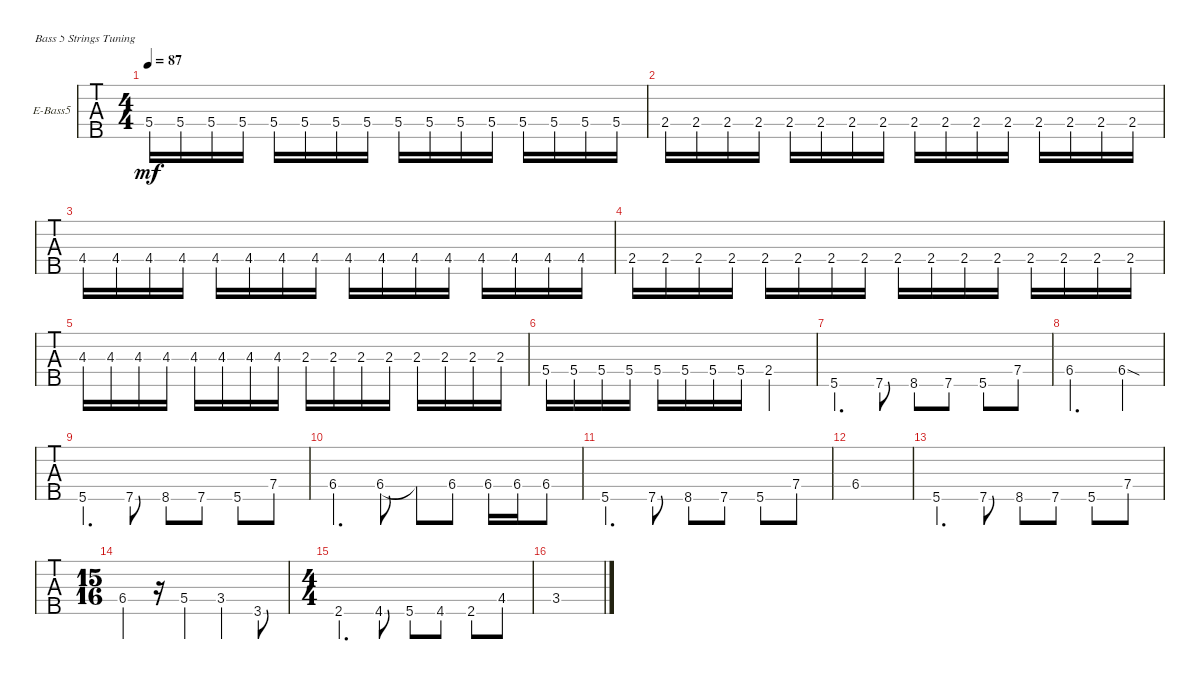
\defaultSystemsLayout 4
\bracketExtendMode groupsimilarinstruments
\firstSystemTrackNameOrientation horizontal
\otherSystemsTrackNameOrientation horizontal
\track ("Electric Bass" "E-Bass5") {instrument electricbassfinger}
\staff {tabs}
\tuning (G2 D2 A1 E1 B0)
\ts (4 4)
\tempo 87
\clef f4
\ks c
5.4.16{dy mf} 5.4.16 5.4.16 5.4.16 5.4.16 5.4.16 5.4.16 5.4.16 5.4.16 5.4.16 5.4.16 5.4.16 5.4.16 5.4.16 5.4.16 5.4.16 |
2.4.16 2.4.16 2.4.16 2.4.16 2.4.16 2.4.16 2.4.16 2.4.16 2.4.16 2.4.16 2.4.16 2.4.16 2.4.16 2.4.16 2.4.16 2.4.16 |
4.4.16 4.4.16 4.4.16 4.4.16 4.4.16 4.4.16 4.4.16 4.4.16 4.4.16 4.4.16 4.4.16 4.4.16 4.4.16 4.4.16 4.4.16 4.4.16 |
2.4.16 2.4.16 2.4.16 2.4.16 2.4.16 2.4.16 2.4.16 2.4.16 2.4.16 2.4.16 2.4.16 2.4.16 2.4.16 2.4.16 2.4.16 2.4.16 |
4.3.16 4.3.16 4.3.16 4.3.16 4.3.16 4.3.16 4.3.16 4.3.16 2.3.16 2.3.16 2.3.16 2.3.16 2.3.16 2.3.16 2.3.16 2.3.16 |
5.4.16 5.4.16 5.4.16 5.4.16 5.4.16 5.4.16 5.4.16 5.4.16 2.4.2 |
5.5.4{d} 7.5.8 8.5.8 7.5.8 5.5.8 7.4.8 |
6.4.2{d} 6.4{sod}.4 |
5.5.4{d} 7.5.8 8.5.8 7.5.8 5.5.8 7.4.8 |
6.4.4{d} 6.4.8 6.4{t}.8 6.4.8 6.4.16 6.4.16 6.4.8 |
5.5.4{d} 7.5.8 8.5.8 7.5.8 5.5.8 7.4.8 |
6.4.1 |
5.5.4{d} 7.5.8 8.5.8 7.5.8 5.5.8 7.4.8 |
\ts (15 16)
6.4.4 r.16 5.4.4 3.4.4 3.5.8 |
\ts (4 4)
2.5.4{d} 4.5.8 5.5.8 4.5.8 2.5.8 4.4.8 |
3.4.1
